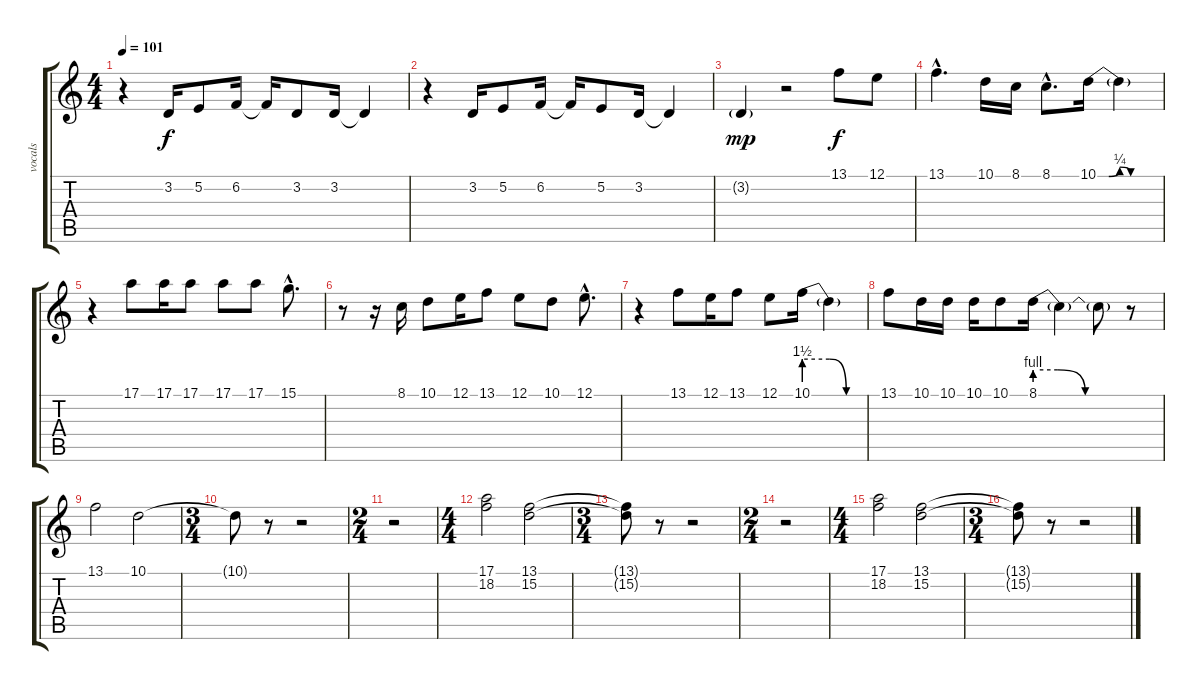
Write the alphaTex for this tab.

\track ("vocals" "vocals") {instrument violin}
\staff {score tabs}
\tuning (E4 B3 G3 D3 A2 E2) {hide}
\ts (4 4)
\tempo 101
\clef g2
\ks c
r.4{dy f} 3.2.16 5.2.8 6.2.16 6.2{t}.16 3.2.8 3.2.16 3.2{t}.4 |
r.4 3.2.16 5.2.8 6.2.16 6.2{t}.16 5.2.8 3.2.16 3.2{t}.4 |
3.2{g}.4{dy mp} r.2 13.1.8{dy f volume 13} 12.1.8 |
13.1{hac}.4{d} 10.1.16 8.1.16 8.1{hac}.8{d} 10.1{be (custom 0 0 10 0 20 1 30 0 60 0)}.16 10.1{t}.4 |
r.4 17.1.8 17.1.16 17.1.8 17.1.8 17.1.8 15.1{hac}.8{d} |
r.8 r.16 8.1.16 10.1.8 12.1.16 13.1.8 12.1.8 10.1.8 12.1{hac}.8{d} |
r.4 13.1.8 12.1.16 13.1.8 12.1.8 10.1{be (custom 0 6 24 6 40 0 60 0)}.16 10.1{t}.4 |
13.1.8 10.1.16 10.1.16 10.1.16 10.1.8 8.1{be (custom 0 4 15 4 33 0 60 0)}.16 8.1{t}.4 8.1{t}.8 r.8 |
13.1.2 10.1.2 |
\ts (3 4)
10.1{t}.8 r.8 r.2 |
\ts (2 4)
r.2 |
\ts (4 4)
(17.1 18.2).2 (13.1 15.2).2 |
\ts (3 4)
(13.1{t} 15.2{t}).8 r.8 r.2 |
\ts (2 4)
r.2 |
\ts (4 4)
(17.1 18.2).2 (13.1 15.2).2 |
\ts (3 4)
(13.1{t} 15.2{t}).8 r.8 r.2
